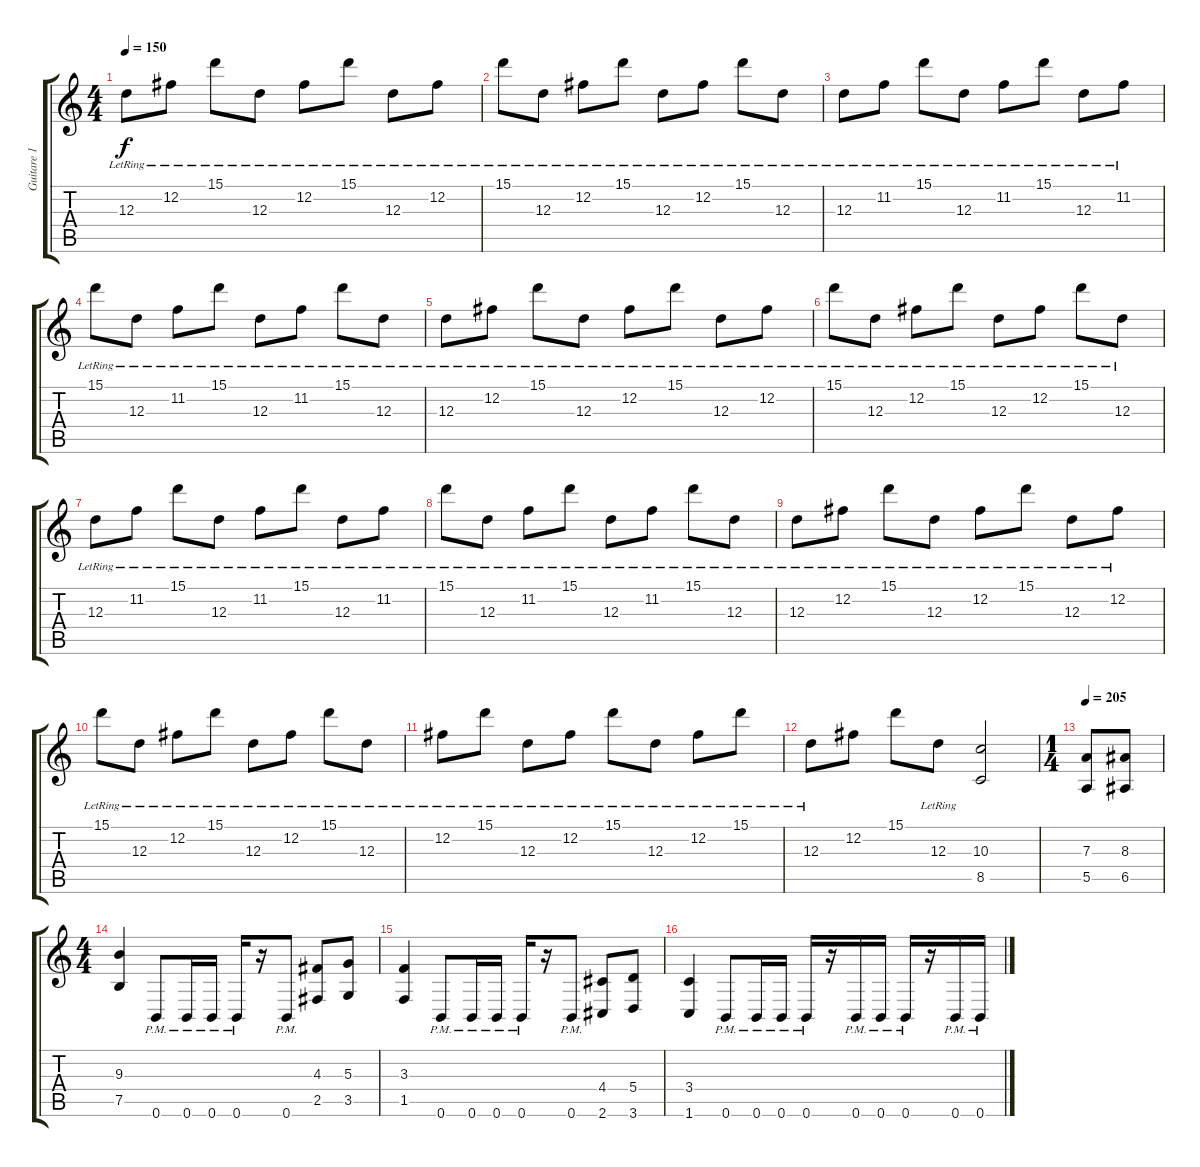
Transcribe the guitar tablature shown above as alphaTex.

\track ("Guitare 1" "Guitare 1") {instrument distortionguitar}
\staff {score tabs}
\tuning (B3 Gb3 D3 A2 E2 B1) {hide}
\ts (4 4)
\tempo 150
\clef g2
\ks c
12.3{lr}.8{dy f} 12.2{lr}.8 15.1{lr}.8 12.3{lr}.8 12.2{lr}.8 15.1{lr}.8 12.3{lr}.8 12.2{lr}.8 |
15.1{lr}.8 12.3{lr}.8 12.2{lr}.8 15.1{lr}.8 12.3{lr}.8 12.2{lr}.8 15.1{lr}.8 12.3{lr}.8 |
12.3{lr}.8 11.2{lr}.8 15.1{lr}.8 12.3{lr}.8 11.2{lr}.8 15.1{lr}.8 12.3{lr}.8 11.2{lr}.8 |
15.1{lr}.8 12.3{lr}.8 11.2{lr}.8 15.1{lr}.8 12.3{lr}.8 11.2{lr}.8 15.1{lr}.8 12.3{lr}.8 |
12.3{lr}.8 12.2{lr}.8 15.1{lr}.8 12.3{lr}.8 12.2{lr}.8 15.1{lr}.8 12.3{lr}.8 12.2{lr}.8 |
15.1{lr}.8 12.3{lr}.8 12.2{lr}.8 15.1{lr}.8 12.3{lr}.8 12.2{lr}.8 15.1{lr}.8 12.3{lr}.8 |
12.3{lr}.8 11.2{lr}.8 15.1{lr}.8 12.3{lr}.8 11.2{lr}.8 15.1{lr}.8 12.3{lr}.8 11.2{lr}.8 |
15.1{lr}.8 12.3{lr}.8 11.2{lr}.8 15.1{lr}.8 12.3{lr}.8 11.2{lr}.8 15.1{lr}.8 12.3{lr}.8 |
12.3{lr}.8 12.2{lr}.8 15.1{lr}.8 12.3{lr}.8 12.2{lr}.8 15.1{lr}.8 12.3{lr}.8 12.2{lr}.8 |
15.1{lr}.8 12.3{lr}.8 12.2{lr}.8 15.1{lr}.8 12.3{lr}.8 12.2{lr}.8 15.1{lr}.8 12.3{lr}.8 |
12.2{lr}.8 15.1{lr}.8 12.3{lr}.8 12.2{lr}.8 15.1{lr}.8 12.3{lr}.8 12.2{lr}.8 15.1{lr}.8 |
12.3{lr}.8 12.2.8 15.1.8 12.3{lr}.8 (10.3 8.5).2 |
\ts (1 4)
\tempo 205
(7.3 5.5).8 (8.3 6.5).8 |
\ts (4 4)
(9.3 7.5).4 0.6{pm}.8 0.6{pm}.16 0.6{pm}.16 0.6{pm}.16 r.16 0.6{pm}.8 (4.3 2.5).8 (5.3 3.5).8 |
(3.3 1.5).4 0.6{pm}.8 0.6{pm}.16 0.6{pm}.16 0.6{pm}.16 r.16 0.6{pm}.8 (4.4 2.6).8 (5.4 3.6).8 |
(3.4 1.6).4 0.6{pm}.8 0.6{pm}.16 0.6{pm}.16 0.6{pm}.16 r.16 0.6{pm}.16 0.6{pm}.16 0.6{pm}.16 r.16 0.6{pm}.16 0.6{pm}.16
